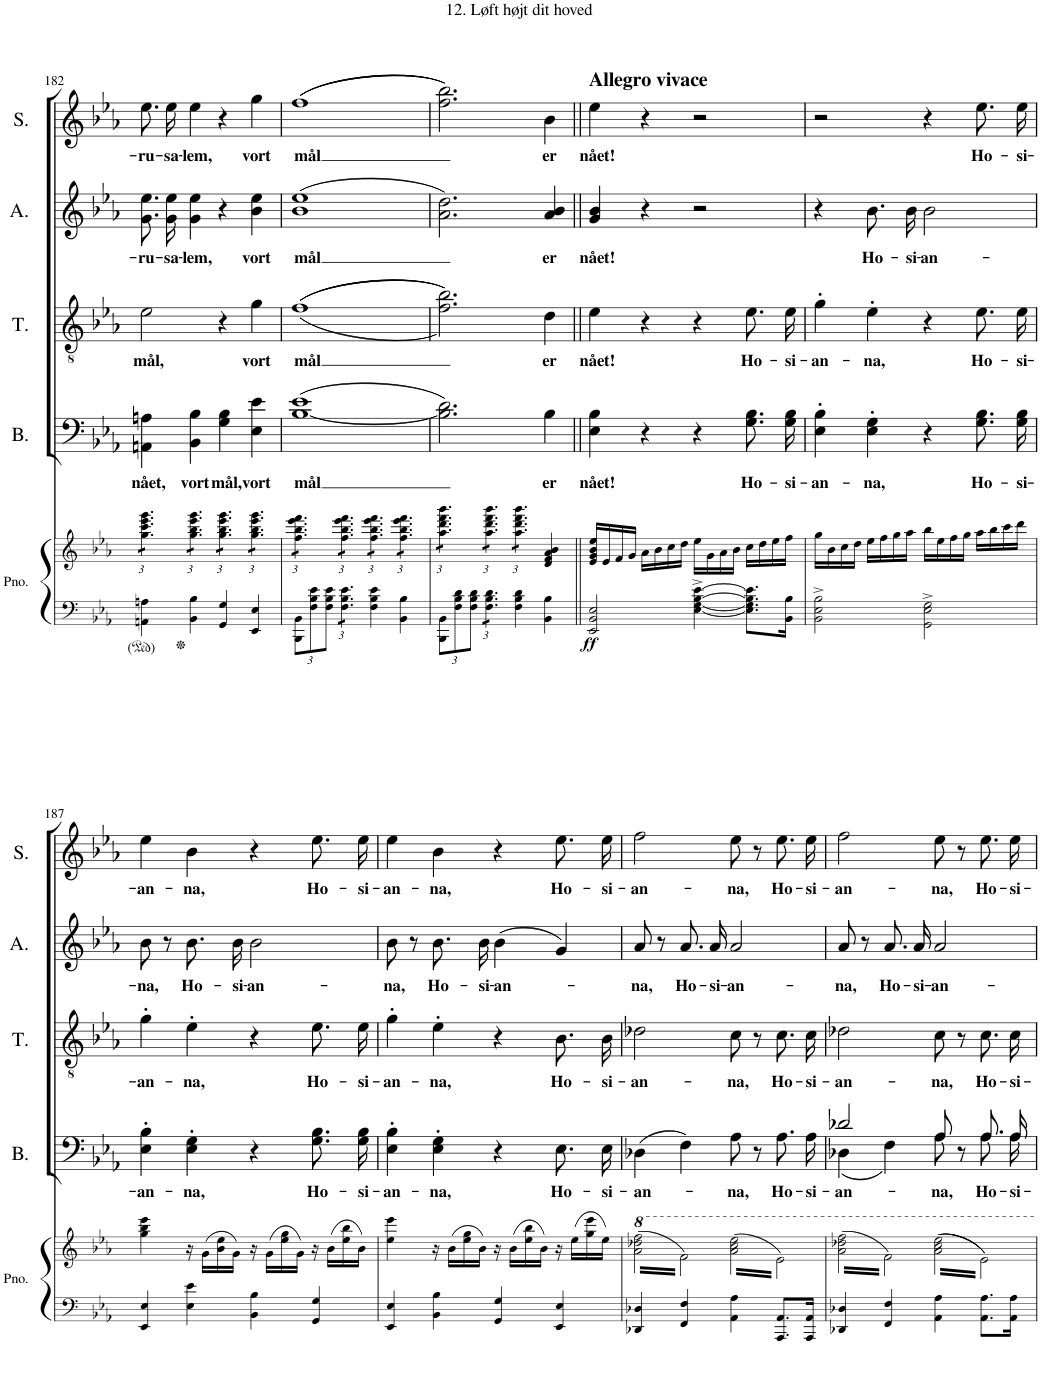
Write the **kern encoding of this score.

**kern	**kern	**dynam	**kern	**text	**kern	**text	**kern	**text	**kern	**text
*part5	*part5	*part5	*part4	*part4	*part3	*part3	*part2	*part2	*part1	*part1
*staff6	*staff5	*staff5/6	*staff4	*staff4	*staff3	*staff3	*staff2	*staff2	*staff1	*staff1
*I"Piano	*	*	*I"Bass	*	*I"Tenor	*	*I"Alto	*	*I"Soprano	*
*I'Pno.	*	*	*I'B.	*	*I'T.	*	*I'A.	*	*I'S.	*
!!LO:PB:g=z
*clefF4	*clefG2	*	*clefF4	*	*clefGv2	*	*clefG2	*	*clefG2	*
*k[b-e-a-]	*k[b-e-a-]	*	*k[b-e-a-]	*	*k[b-e-a-]	*	*k[b-e-a-]	*	*k[b-e-a-]	*
*	*	*	*	*	*	*	*E-:	*	*E-:	*
*M4/4	*M4/4	*	*M4/4	*	*M4/4	*	*M4/4	*	*M4/4	*
*met(c)	*met(c)	*	*met(c)	*	*met(c)	*	*met(c)	*	*met(c)	*
=182	=182	=182	=182	=182	=182	=182	=182	=182	=182	=182
!	!	!	!	!LO:LY:b	!	!LO:LY:b	!	!LO:LY:b	!	!LO:LY:b
*	*tremolo	*	*	*	*	*	*	*	*	*
4AAn\ 4An\	12gg\ 12ccc\ 12eee-\ 12ggg\L	.	4AAn\ 4An\	nået,	2e-\	mål,	8.g\ 8.ee-\L	-ru-	8.ee-\L	-ru-
.	12gg\ 12ccc\ 12eee-\ 12ggg\	.	.	.	.	.	.	.	.	.
.	12gg\ 12ccc\ 12eee-\ 12ggg\J	.	.	.	.	.	.	.	.	.
!	!	!	!	!	!	!	!	!LO:LY:b	!	!LO:LY:b
.	.	.	.	.	.	.	16g\ 16ee-\Jk	-sa-	16ee-\Jk	-sa-
!	!	!	!	!LO:LY:b	!	!	!	!LO:LY:b	!	!LO:LY:b
4BB-\ 4B-\	12gg\ 12bb-\ 12eee-\ 12ggg\L	.	4BB-\ 4B-\	vort	.	.	4g\ 4ee-\	-lem,	4ee-\	-lem,
.	12gg\ 12bb-\ 12eee-\ 12ggg\	.	.	.	.	.	.	.	.	.
.	12gg\ 12bb-\ 12eee-\ 12ggg\J	.	.	.	.	.	.	.	.	.
!	!	!	!	!LO:LY:b	!	!	!	!	!	!
4GG/ 4G/	12gg\ 12bb-\ 12eee-\ 12ggg\L	.	4G\ 4B-\	mål,	4r	.	4r	.	4r	.
.	12gg\ 12bb-\ 12eee-\ 12ggg\	.	.	.	.	.	.	.	.	.
.	12gg\ 12bb-\ 12eee-\ 12ggg\J	.	.	.	.	.	.	.	.	.
!	!	!	!	!LO:LY:b	!	!LO:LY:b	!	!LO:LY:b	!	!LO:LY:b
4EE-/ 4E-/	12gg\ 12bb-\ 12eee-\ 12ggg\L	.	4E-\ 4e-\	vort	4g\	vort	4b-\ 4ee-\	vort	4gg\	vort
.	12gg\ 12bb-\ 12eee-\ 12ggg\	.	.	.	.	.	.	.	.	.
.	12gg\ 12bb-\ 12eee-\ 12ggg\J	.	.	.	.	.	.	.	.	.
=183	=183	=183	=183	=183	=183	=183	=183	=183	=183	=183
*Xbrackettup	*	*	*	*	*	*	*	*	*	*
!	!	!	!	!LO:LY:b	!	!LO:LY:b	!	!LO:LY:b	!	!LO:LY:b
12BBB-\ 12BB-\L	12ff\ 12bb-\ 12eee-\ 12fff\L	.	(>[1B- 1e-	mål	(((<1f	mål	(1b- 1ee-	mål	((1ff	mål
12F\ 12B-\ 12e-\	12ff\ 12bb-\ 12eee-\ 12fff\	.	.	.	.	.	.	.	.	.
12F\ 12B-\ 12e-\J	12ff\ 12bb-\ 12eee-\ 12fff\J	.	.	.	.	.	.	.	.	.
*tremolo	*	*	*	*	*	*	*	*	*	*
12F\ 12B-\ 12e-\L	12ff\ 12bb-\ 12eee-\ 12fff\L	.	.	.	.	.	.	.	.	.
12F\ 12B-\ 12e-\	12ff\ 12bb-\ 12eee-\ 12fff\	.	.	.	.	.	.	.	.	.
12F\ 12B-\ 12e-\J	12ff\ 12bb-\ 12eee-\ 12fff\J	.	.	.	.	.	.	.	.	.
*Xtremolo	*	*	*	*	*	*	*	*	*	*
4F\ 4B-\ 4e-\	12ff\ 12bb-\ 12eee-\ 12fff\L	.	.	.	.	.	.	.	.	.
.	12ff\ 12bb-\ 12eee-\ 12fff\	.	.	.	.	.	.	.	.	.
.	12ff\ 12bb-\ 12eee-\ 12fff\J	.	.	.	.	.	.	.	.	.
4BB-\ 4B-\	12ff\ 12bb-\ 12eee-\ 12fff\L	.	.	.	.	.	.	.	.	.
.	12ff\ 12bb-\ 12eee-\ 12fff\	.	.	.	.	.	.	.	.	.
.	12ff\ 12bb-\ 12eee-\ 12fff\J	.	.	.	.	.	.	.	.	.
=184	=184	=184	=184	=184	=184	=184	=184	=184	=184	=184
12BBB-\ 12BB-\L	12aa-\ 12ddd\ 12fff\ 12bbb-\L	.	2.B-\] 2.d\)	.	2.f\ 2.b-\)))	.	2.a-\ 2.dd\)	.	2.ff\ 2.bb-\))	.
12F\ 12B-\ 12d\	12aa-\ 12ddd\ 12fff\ 12bbb-\	.	.	.	.	.	.	.	.	.
12F\ 12B-\ 12d\J	12aa-\ 12ddd\ 12fff\ 12bbb-\J	.	.	.	.	.	.	.	.	.
*tremolo	*	*	*	*	*	*	*	*	*	*
12F\ 12B-\ 12d\L	12aa-\ 12ddd\ 12fff\ 12bbb-\L	.	.	.	.	.	.	.	.	.
12F\ 12B-\ 12d\	12aa-\ 12ddd\ 12fff\ 12bbb-\	.	.	.	.	.	.	.	.	.
12F\ 12B-\ 12d\J	12aa-\ 12ddd\ 12fff\ 12bbb-\J	.	.	.	.	.	.	.	.	.
*Xtremolo	*	*	*	*	*	*	*	*	*	*
4F\ 4B-\ 4d\	12aa-\ 12ddd\ 12fff\ 12bbb-\L	.	.	.	.	.	.	.	.	.
.	12aa-\ 12ddd\ 12fff\ 12bbb-\	.	.	.	.	.	.	.	.	.
.	12aa-\ 12ddd\ 12fff\ 12bbb-\J	.	.	.	.	.	.	.	.	.
*	*Xtremolo	*	*	*	*	*	*	*	*	*
!	!	!	!	!LO:LY:b	!	!LO:LY:b	!	!LO:LY:b	!	!LO:LY:b
4BB-\ 4B-\	4d/ 4f/ 4a-/ 4b-/	.	4B-\	er	4d\	er	4a-/ 4b-/	er	4b-\	er
=185||	=185||	=185||	=185||	=185||	=185||	=185||	=185||	=185||	=185||	=185||
!	!	!LO:DY:b=2	!	!LO:LY:b	!	!LO:LY:b	!	!LO:LY:b	!	!LO:LY:b
2EE-/ 2BB-/ 2E-/	16e-/ 16g/ 16b-/ 16ee-/LL	ff	4E-\ 4B-\	nået!	4e-\	nået!	4g/ 4b-/	nået!	4ee-\	nået!
.	16e-/	.	.	.	.	.	.	.	.	.
.	16f/	.	.	.	.	.	.	.	.	.
.	16g/JJ	.	.	.	.	.	.	.	.	.
.	16a-\LL	.	4r	.	4r	.	4r	.	4r	.
.	16b-\	.	.	.	.	.	.	.	.	.
.	16cc\	.	.	.	.	.	.	.	.	.
.	16dd\JJ	.	.	.	.	.	.	.	.	.
[4E-\^ [4G\^ [4B-\^ [4e-\^	16ee-\LL	.	4r	.	4r	.	2r	.	2r	.
.	16g\	.	.	.	.	.	.	.	.	.
.	16a-\	.	.	.	.	.	.	.	.	.
.	16b-\JJ	.	.	.	.	.	.	.	.	.
!	!	!	!	!LO:LY:b	!	!LO:LY:b	!	!	!	!
8.E-\] 8.G\] 8.B-\] 8.e-\]L	16cc\LL	.	8.G\ 8.B-\L	Ho-	8.e-\L	Ho-	.	.	.	.
.	16dd\	.	.	.	.	.	.	.	.	.
.	16ee-\	.	.	.	.	.	.	.	.	.
!	!	!	!	!LO:LY:b	!	!LO:LY:b	!	!	!	!
16BB-\ 16B-\Jk	16ff\JJ	.	16G\ 16B-\Jk	-si-	16e-\Jk	-si-	.	.	.	.
=186	=186	=186	=186	=186	=186	=186	=186	=186	=186	=186
!	!	!	!	!LO:LY:b	!	!LO:LY:b	!	!	!	!
2BB-\^ 2E-\^ 2B-\^	16gg\LL	.	4E-\' 4B-\'	-an-	4g'\	-an-	4r	.	2r	.
.	16b-\	.	.	.	.	.	.	.	.	.
.	16cc\	.	.	.	.	.	.	.	.	.
.	16dd\JJ	.	.	.	.	.	.	.	.	.
!	!	!	!	!LO:LY:b	!	!LO:LY:b	!	!LO:LY:b	!	!
.	16ee-\LL	.	4E-\' 4G\'	-na,	4e-'\	-na,	8.b-\L	Ho-	.	.
.	16ff\	.	.	.	.	.	.	.	.	.
.	16gg\	.	.	.	.	.	.	.	.	.
!	!	!	!	!	!	!	!	!LO:LY:b	!	!
.	16aa-\JJ	.	.	.	.	.	16b-\Jk	-si-	.	.
!	!	!	!	!	!	!	!	!LO:LY:b	!	!
2GG\^ 2E-\^ 2G\^	16bb-\LL	.	4r	.	4r	.	2b-\	-an-	4r	.
.	16ee-\	.	.	.	.	.	.	.	.	.
.	16ff\	.	.	.	.	.	.	.	.	.
.	16gg\JJ	.	.	.	.	.	.	.	.	.
!	!	!	!	!LO:LY:b	!	!LO:LY:b	!	!	!	!LO:LY:b
.	16aa-\LL	.	8.G\ 8.B-\L	Ho-	8.e-\L	Ho-	.	.	8.ee-\L	Ho-
.	16bb-\	.	.	.	.	.	.	.	.	.
.	16ccc\	.	.	.	.	.	.	.	.	.
!	!	!	!	!LO:LY:b	!	!LO:LY:b	!	!	!	!LO:LY:b
.	16ddd\JJ	.	16G\ 16B-\Jk	-si-	16e-\Jk	-si-	.	.	16ee-\Jk	-si-
!!LO:LB:g=z
=187	=187	=187	=187	=187	=187	=187	=187	=187	=187	=187
!	!	!	!	!LO:LY:b	!	!LO:LY:b	!	!LO:LY:b	!	!LO:LY:b
4EE-/ 4E-/	4gg\ 4bb-\ 4eee-\	.	4E-\' 4B-\'	-an-	4g'\	-an-	8b-\	-na,	4ee-\	-an-
.	.	.	.	.	.	.	8r	.	.	.
!	!	!	!	!LO:LY:b	!	!LO:LY:b	!	!LO:LY:b	!	!LO:LY:b
4E-\ 4e-\	16r	.	4E-\' 4G\'	-na,	4e-'\	-na,	8.b-\L	Ho-	4b-\	-na,
.	(16g\LL	.	.	.	.	.	.	.	.	.
.	16b-\ 16ee-\	.	.	.	.	.	.	.	.	.
!	!	!	!	!	!	!	!	!LO:LY:b	!	!
.	16g\JJ)	.	.	.	.	.	16b-\Jk	-si-	.	.
!	!	!	!	!	!	!	!	!LO:LY:b	!	!
4BB-\ 4B-\	16r	.	4r	.	4r	.	2b-\	-an-	4r	.
.	(16g\LL	.	.	.	.	.	.	.	.	.
.	16ee-\ 16gg\	.	.	.	.	.	.	.	.	.
.	16g\JJ)	.	.	.	.	.	.	.	.	.
!	!	!	!	!LO:LY:b	!	!LO:LY:b	!	!	!	!LO:LY:b
4GG/ 4G/	16r	.	8.G\ 8.B-\L	Ho-	8.e-\L	Ho-	.	.	8.ee-\L	Ho-
.	(16b-\LL	.	.	.	.	.	.	.	.	.
.	16ee-\ 16bb-\	.	.	.	.	.	.	.	.	.
!	!	!	!	!LO:LY:b	!	!LO:LY:b	!	!	!	!LO:LY:b
.	16b-\JJ)	.	16G\ 16B-\Jk	-si-	16e-\Jk	-si-	.	.	16ee-\Jk	-si-
=188	=188	=188	=188	=188	=188	=188	=188	=188	=188	=188
!	!	!	!	!LO:LY:b	!	!LO:LY:b	!	!LO:LY:b	!	!LO:LY:b
4EE-/ 4E-/	4ee-\ 4eee-\	.	4E-\' 4B-\'	-an-	4g'\	-an-	8b-\	-na,	4ee-\	-an-
.	.	.	.	.	.	.	8r	.	.	.
!	!	!	!	!LO:LY:b	!	!LO:LY:b	!	!LO:LY:b	!	!LO:LY:b
4BB-\ 4B-\	16r	.	4E-\' 4G\'	-na,	4e-'\	-na,	8.b-\L	Ho-	4b-\	-na,
.	(16b-\LL	.	.	.	.	.	.	.	.	.
.	16ee-\ 16gg\	.	.	.	.	.	.	.	.	.
!	!	!	!	!	!	!	!	!LO:LY:b	!	!
.	16b-\JJ)	.	.	.	.	.	16b-\Jk	-si-	.	.
!	!	!	!	!	!	!	!	!LO:LY:b	!	!
4GG/ 4G/	16r	.	4r	.	4r	.	(4b-\	-an-	4r	.
.	(16b-\LL	.	.	.	.	.	.	.	.	.
.	16ee-\ 16bb-\	.	.	.	.	.	.	.	.	.
.	16b-\JJ)	.	.	.	.	.	.	.	.	.
!	!	!	!	!LO:LY:b	!	!LO:LY:b	!	!	!	!LO:LY:b
4EE-/ 4E-/	16r	.	8.E-\L	Ho-	8.B-\L	Ho-	4g/)	.	8.ee-\L	Ho-
.	(16ee-\LL	.	.	.	.	.	.	.	.	.
.	16gg\ 16eee-\	.	.	.	.	.	.	.	.	.
!	!	!	!	!LO:LY:b	!	!LO:LY:b	!	!	!	!LO:LY:b
.	16ee-\JJ)	.	16E-\Jk	-si-	16B-\Jk	-si-	.	.	16ee-\Jk	-si-
=189	=189	=189	=189	=189	=189	=189	=189	=189	=189	=189
!	!	!	!	!LO:LY:b	!	!LO:LY:b	!	!LO:LY:b	!	!LO:LY:b
*	*tremolo	*	*	*	*	*	*	*	*	*
4DD-X/ 4D-X/	(32aa-\ 32ddd-X\ 32fff\LLL	.	(4D-X\	-an-	2d-X\	-an-	8a-/	-na,	2ff\	-an-
.	32ff\)	.	.	.	.	.	.	.	.	.
.	32aa-\ 32ddd-X\ 32fff\	.	.	.	.	.	.	.	.	.
.	32ff\)	.	.	.	.	.	.	.	.	.
.	32aa-\ 32ddd-X\ 32fff\	.	.	.	.	.	8r	.	.	.
.	32ff\)	.	.	.	.	.	.	.	.	.
.	32aa-\ 32ddd-X\ 32fff\	.	.	.	.	.	.	.	.	.
.	32ff\)	.	.	.	.	.	.	.	.	.
!	!	!	!	!	!	!	!	!LO:LY:b	!	!
4FF/ 4F/	32aa-\ 32ddd-X\ 32fff\	.	4F\)	.	.	.	8.a-/L	Ho-	.	.
.	32ff\)	.	.	.	.	.	.	.	.	.
.	32aa-\ 32ddd-X\ 32fff\	.	.	.	.	.	.	.	.	.
.	32ff\)	.	.	.	.	.	.	.	.	.
.	32aa-\ 32ddd-X\ 32fff\	.	.	.	.	.	.	.	.	.
.	32ff\)	.	.	.	.	.	.	.	.	.
!	!	!	!	!	!	!	!	!LO:LY:b	!	!
.	32aa-\ 32ddd-X\ 32fff\	.	.	.	.	.	16a-/Jk	-si-	.	.
.	32ff\)JJJ	.	.	.	.	.	.	.	.	.
!	!	!	!	!LO:LY:b	!	!LO:LY:b	!	!LO:LY:b	!	!LO:LY:b
4AA-\ 4A-\	(32aa-\ 32ccc\ 32eee-\LLL	.	8A-\	-na,	8c\	-na,	2a-/	-an-	8ee-\	-na,
.	32ee-\)	.	.	.	.	.	.	.	.	.
.	32aa-\ 32ccc\ 32eee-\	.	.	.	.	.	.	.	.	.
.	32ee-\)	.	.	.	.	.	.	.	.	.
.	32aa-\ 32ccc\ 32eee-\	.	8r	.	8r	.	.	.	8r	.
.	32ee-\)	.	.	.	.	.	.	.	.	.
.	32aa-\ 32ccc\ 32eee-\	.	.	.	.	.	.	.	.	.
.	32ee-\)	.	.	.	.	.	.	.	.	.
!	!	!	!	!LO:LY:b	!	!LO:LY:b	!	!	!	!LO:LY:b
8.AAA-/ 8.AA-/L	32aa-\ 32ccc\ 32eee-\	.	8.A-\L	Ho-	8.c\L	Ho-	.	.	8.ee-\L	Ho-
.	32ee-\)	.	.	.	.	.	.	.	.	.
.	32aa-\ 32ccc\ 32eee-\	.	.	.	.	.	.	.	.	.
.	32ee-\)	.	.	.	.	.	.	.	.	.
.	32aa-\ 32ccc\ 32eee-\	.	.	.	.	.	.	.	.	.
.	32ee-\)	.	.	.	.	.	.	.	.	.
!	!	!	!	!LO:LY:b	!	!LO:LY:b	!	!	!	!LO:LY:b
16AAA-/ 16AA-/Jk	32aa-\ 32ccc\ 32eee-\	.	16A-\Jk	-si-	16c\Jk	-si-	.	.	16ee-\Jk	-si-
.	32ee-\)JJJ	.	.	.	.	.	.	.	.	.
=190	=190	=190	=190	=190	=190	=190	=190	=190	=190	=190
!	!	!	!	!LO:LY:b	!	!LO:LY:b	!	!LO:LY:b	!	!LO:LY:b
*	*	*	*^	*	*	*	*	*	*	*
4DD-X/ 4D-X/	(32aa-\ 32ddd-X\ 32fff\LLL	.	2d-X/	(4D-X\	-an-	2d-X\	-an-	8a-/	-na,	2ff\	-an-
.	32ff\)	.	.	.	.	.	.	.	.	.	.
.	32aa-\ 32ddd-X\ 32fff\	.	.	.	.	.	.	.	.	.	.
.	32ff\)	.	.	.	.	.	.	.	.	.	.
.	32aa-\ 32ddd-X\ 32fff\	.	.	.	.	.	.	8r	.	.	.
.	32ff\)	.	.	.	.	.	.	.	.	.	.
.	32aa-\ 32ddd-X\ 32fff\	.	.	.	.	.	.	.	.	.	.
.	32ff\)	.	.	.	.	.	.	.	.	.	.
!	!	!	!	!	!	!	!	!	!LO:LY:b	!	!
4FF/ 4F/	32aa-\ 32ddd-X\ 32fff\	.	.	4F\)	.	.	.	8.a-/L	Ho-	.	.
.	32ff\)	.	.	.	.	.	.	.	.	.	.
.	32aa-\ 32ddd-X\ 32fff\	.	.	.	.	.	.	.	.	.	.
.	32ff\)	.	.	.	.	.	.	.	.	.	.
.	32aa-\ 32ddd-X\ 32fff\	.	.	.	.	.	.	.	.	.	.
.	32ff\)	.	.	.	.	.	.	.	.	.	.
!	!	!	!	!	!	!	!	!	!LO:LY:b	!	!
.	32aa-\ 32ddd-X\ 32fff\	.	.	.	.	.	.	16a-/Jk	-si-	.	.
.	32ff\)JJJ	.	.	.	.	.	.	.	.	.	.
!	!	!	!	!	!LO:LY:b	!	!LO:LY:b	!	!LO:LY:b	!	!LO:LY:b
4AA-\ 4A-\	((32aa-\ 32ccc\ 32eee-\LLL	.	8A-/	8A-\L	-na,	8c\	-na,	2a-/	-an-	8ee-\	-na,
.	32ee-\))	.	.	.	.	.	.	.	.	.	.
.	32aa-\ 32ccc\ 32eee-\	.	.	.	.	.	.	.	.	.	.
.	32ee-\))	.	.	.	.	.	.	.	.	.	.
.	32aa-\ 32ccc\ 32eee-\	.	8r	8ryy	.	8r	.	.	.	8r	.
.	32ee-\))	.	.	.	.	.	.	.	.	.	.
.	32aa-\ 32ccc\ 32eee-\	.	.	.	.	.	.	.	.	.	.
.	32ee-\))	.	.	.	.	.	.	.	.	.	.
!	!	!	!	!	!LO:LY:b	!	!LO:LY:b	!	!	!	!LO:LY:b
8.AA-\ 8.A-\L	32aa-\ 32ccc\ 32eee-\	.	8.A-/L	8.A-\	Ho-	8.c\L	Ho-	.	.	8.ee-\L	Ho-
.	32ee-\))	.	.	.	.	.	.	.	.	.	.
.	32aa-\ 32ccc\ 32eee-\	.	.	.	.	.	.	.	.	.	.
.	32ee-\))	.	.	.	.	.	.	.	.	.	.
.	32aa-\ 32ccc\ 32eee-\	.	.	.	.	.	.	.	.	.	.
.	32ee-\))	.	.	.	.	.	.	.	.	.	.
!	!	!	!	!	!LO:LY:b	!	!LO:LY:b	!	!	!	!LO:LY:b
16AA-\ 16A-\Jk	32aa-\ 32ccc\ 32eee-\	.	16A-/Jk	16A-\Jk	-si-	16c\Jk	-si-	.	.	16ee-\Jk	-si-
.	32ee-\))JJJ	.	.	.	.	.	.	.	.	.	.
*	*Xtremolo	*	*	*	*	*	*	*	*	*	*
.	.	.	.	.	.	.	.	.	.	.	.
.	.	.	.	.	.	.	.	.	.	.	.
.	.	.	.	.	.	.	.	.	.	.	.
.	.	.	.	.	.	.	.	.	.	.	.
.	.	.	.	.	.	.	.	.	.	.	.
.	.	.	.	.	.	.	.	.	.	.	.
.	.	.	.	.	.	.	.	.	.	.	.
.	.	.	.	.	.	.	.	.	.	.	.
*	*	*	*v	*v	*	*	*	*	*	*	*
=	=	=	=	=	=	=	=	=	=	=
*-	*-	*-	*-	*-	*-	*-	*-	*-	*-	*-
